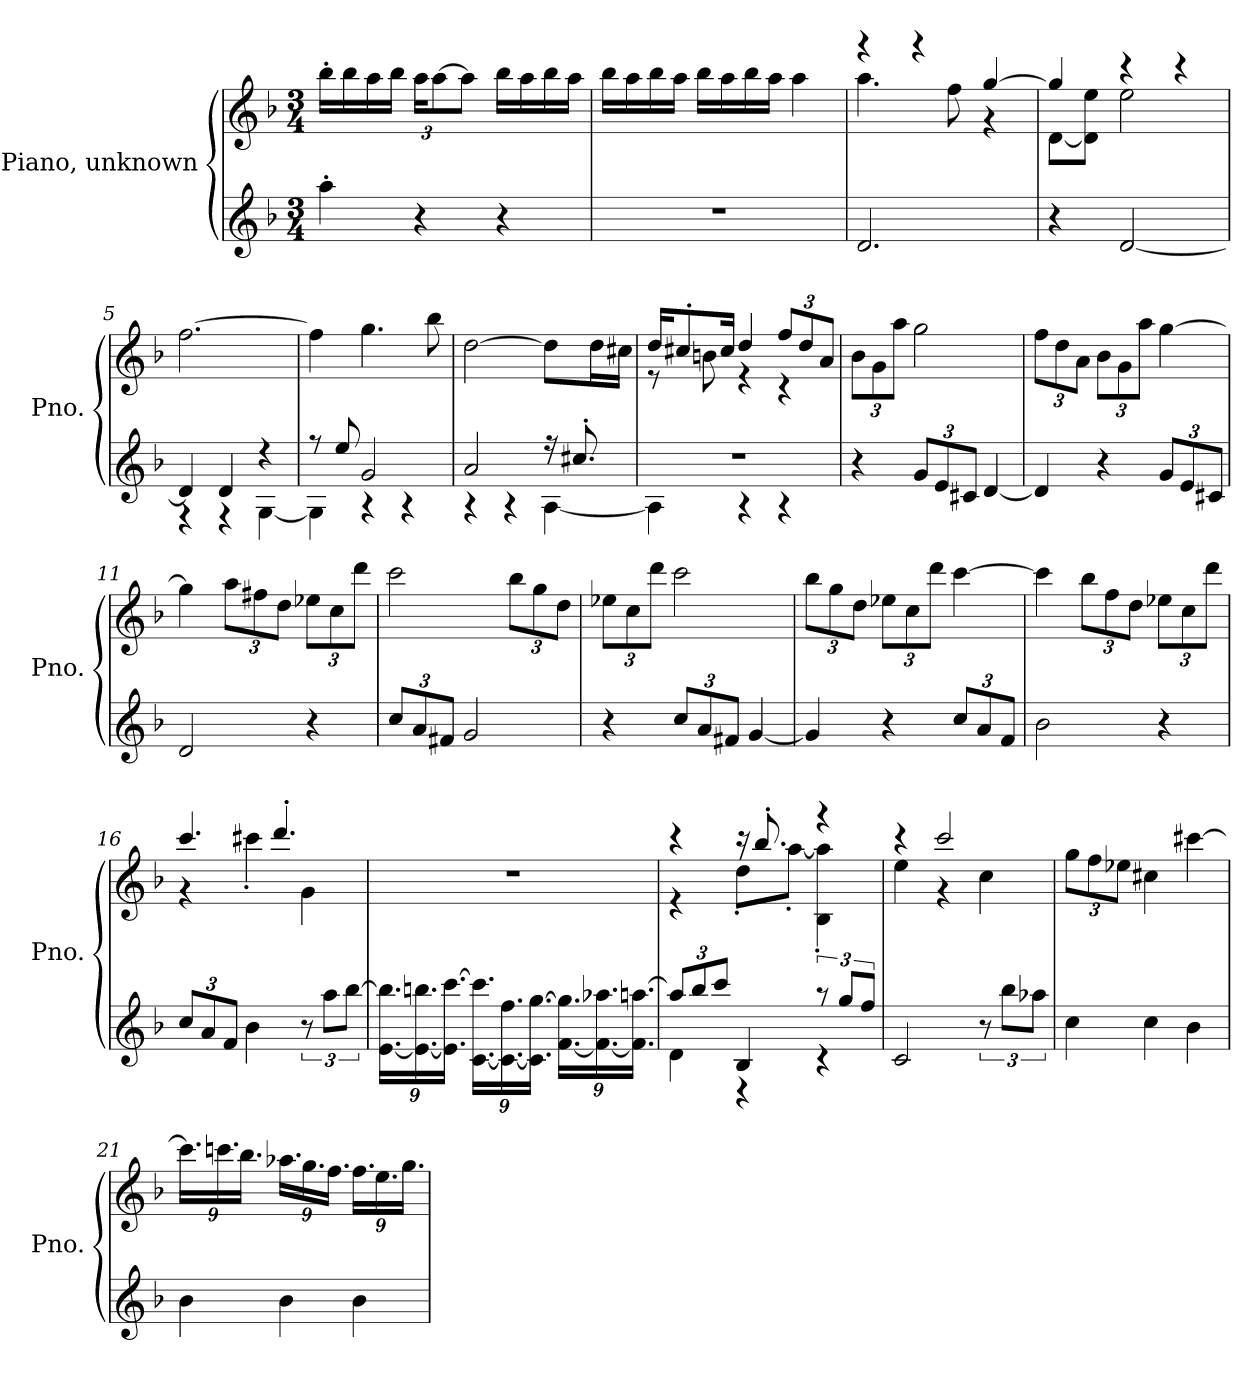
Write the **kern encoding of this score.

**kern	**kern
*part1	*part1
*staff2	*staff1
*I"Piano, unknown	*
*I'Pno.	*
*clefG2	*clefG2
*k[b-]	*k[b-]
*M3/4	*M3/4
*MM149	*MM149
=1	=1
4aa'\	16bb-'\LL
.	16bb-\
.	16aa\
.	16bb-\JJ
*	*Xbrackettup
4r	24aa\KL
.	[12aa\
.	8aa\J]
4r	16bb-\LL
.	16aa\
.	16bb-\
.	16aa\JJ
=2	=2
2.r	16bb-\LL
.	16aa\
.	16bb-\
.	16aa\JJ
.	16bb-\LL
.	16aa\
.	16bb-\
.	16aa\JJ
.	4aa\
=3	=3
*	*^
2.d/	4r	4.aa\
.	4r	.
.	.	8ff\
.	[4gg/	4r
=4	=4	=4
4r	4gg/]	[8d\L
.	.	8d\] 8ee\J
[2d/	4r	2ee\
.	4r	.
*	*v	*v
=5	=5
*^	*
4d/]	4r	[2.ff\
4d/	4r	.
4r	[4G\	.
!!LO:LB:g=z
=6	=6	=6
8r	4G\]	4ff\]
8ee/	.	.
2g/	4r	4.gg\
.	4r	.
.	.	8bb-\
=7	=7	=7
2a/	4r	[2dd\
.	4r	.
16r	[4A\	8dd\L]
8.cc#X'/	.	.
.	.	16dd\L
.	.	16cc#X\JJ
=8	=8	=8
*	*	*^
2.r	4A\]	16dd/KL	8r
.	.	8cc#X'/	.
.	.	.	8bn\
.	.	16cc#/Jk	.
.	4r	4dd/	4r
.	4r	12ff/L	4r
.	.	12dd/	.
.	.	12a/J	.
*v	*v	*	*
*	*v	*v
=9	=9
4r	12b-\L
.	12g\
.	12aa\J
*Xbrackettup	*
12g/L	2gg\
12e/	.
12c#X/J	.
[4d/	.
=10	=10
4d/]	12ff\L
.	12dd\
.	12a\J
4r	12b-\L
.	12g\
.	12aa\J
12g/L	[4gg\
12e/	.
12c#X/J	.
!!LO:LB:g=z
=11	=11
2d/	4gg\]
.	12aa\L
.	12ff#X\
.	12dd\J
4r	12ee-X\L
.	12cc\
.	12ddd\J
=12	=12
12cc/L	2ccc\
12a/	.
12f#X/J	.
2g/	.
.	12bb-\L
.	12gg\
.	12dd\J
=13	=13
4r	12ee-X\L
.	12cc\
.	12ddd\J
12cc/L	2ccc\
12a/	.
12f#X/J	.
[4g/	.
=14	=14
4g/]	12bb-\L
.	12gg\
.	12dd\J
4r	12ee-X\L
.	12cc\
.	12ddd\J
12cc/L	[4ccc\
12a/	.
12f/J	.
=15	=15
2b-\	4ccc\]
.	12bb-\L
.	12ff\
.	12dd\J
4r	12ee-X\L
.	12cc\
.	12ddd\J
!!LO:LB:g=z
=16	=16
*	*^
12cc/L	4.ccc/	4r
12a/	.	.
12f/J	.	.
4b-\	.	4ccc#X'\
.	4.ddd'/	.
*brackettup	*	*
12r	.	4g\
12aa\L	.	.
[12bb-\J	.	.
*	*v	*v
=17	=17
*Xbrackettup	*
[18.e\ 18.bb-\]LL	2.r
18.e\_ 18.bbn\	.
18.e\] [18.ccc\JJ	.
[18.c\ 18.ccc\]LL	.
18.c\_ 18.ff\	.
18.c\] [18.gg\JJ	.
[18.f\ 18.gg\]LL	.
18.f\_ 18.aa-X\	.
18.f\] [18.aan\JJ	.
=18	=18
*^	*^
12aa/L]	4d\	4r	4r
12bb-/	.	.	.
12ccc/J	.	.	.
4B-/	4r	16r	8dd'\L
.	.	8.bb-'/	.
.	.	.	[8aa'\J
*brackettup	*	*	*
12r	4r	4r	4B-\' 4aa\]'
12gg/L	.	.	.
12ff/J	.	.	.
*v	*v	*	*
!!LO:LB:g=z	!!
=19	=19	=19
2c/	4r	4ee\
.	2ccc/	4r
12r	.	4cc\
12bb-\L	.	.
12aa-X\J	.	.
*	*v	*v
=20	=20
4cc\	12gg\L
.	12ff\
.	12ee-X\J
4cc\	4cc#X\
4b-\	[4ccc#X\
=21	=21
4b-\	18.ccc#\LL]
.	18.cccn\
.	18.bb-\JJ
4b-\	18.aa-X\LL
.	18.gg\
.	18.ff\JJ
4b-\	18.ff\LL
.	18.ee\
.	18.gg\JJ
=	=
*-	*-
